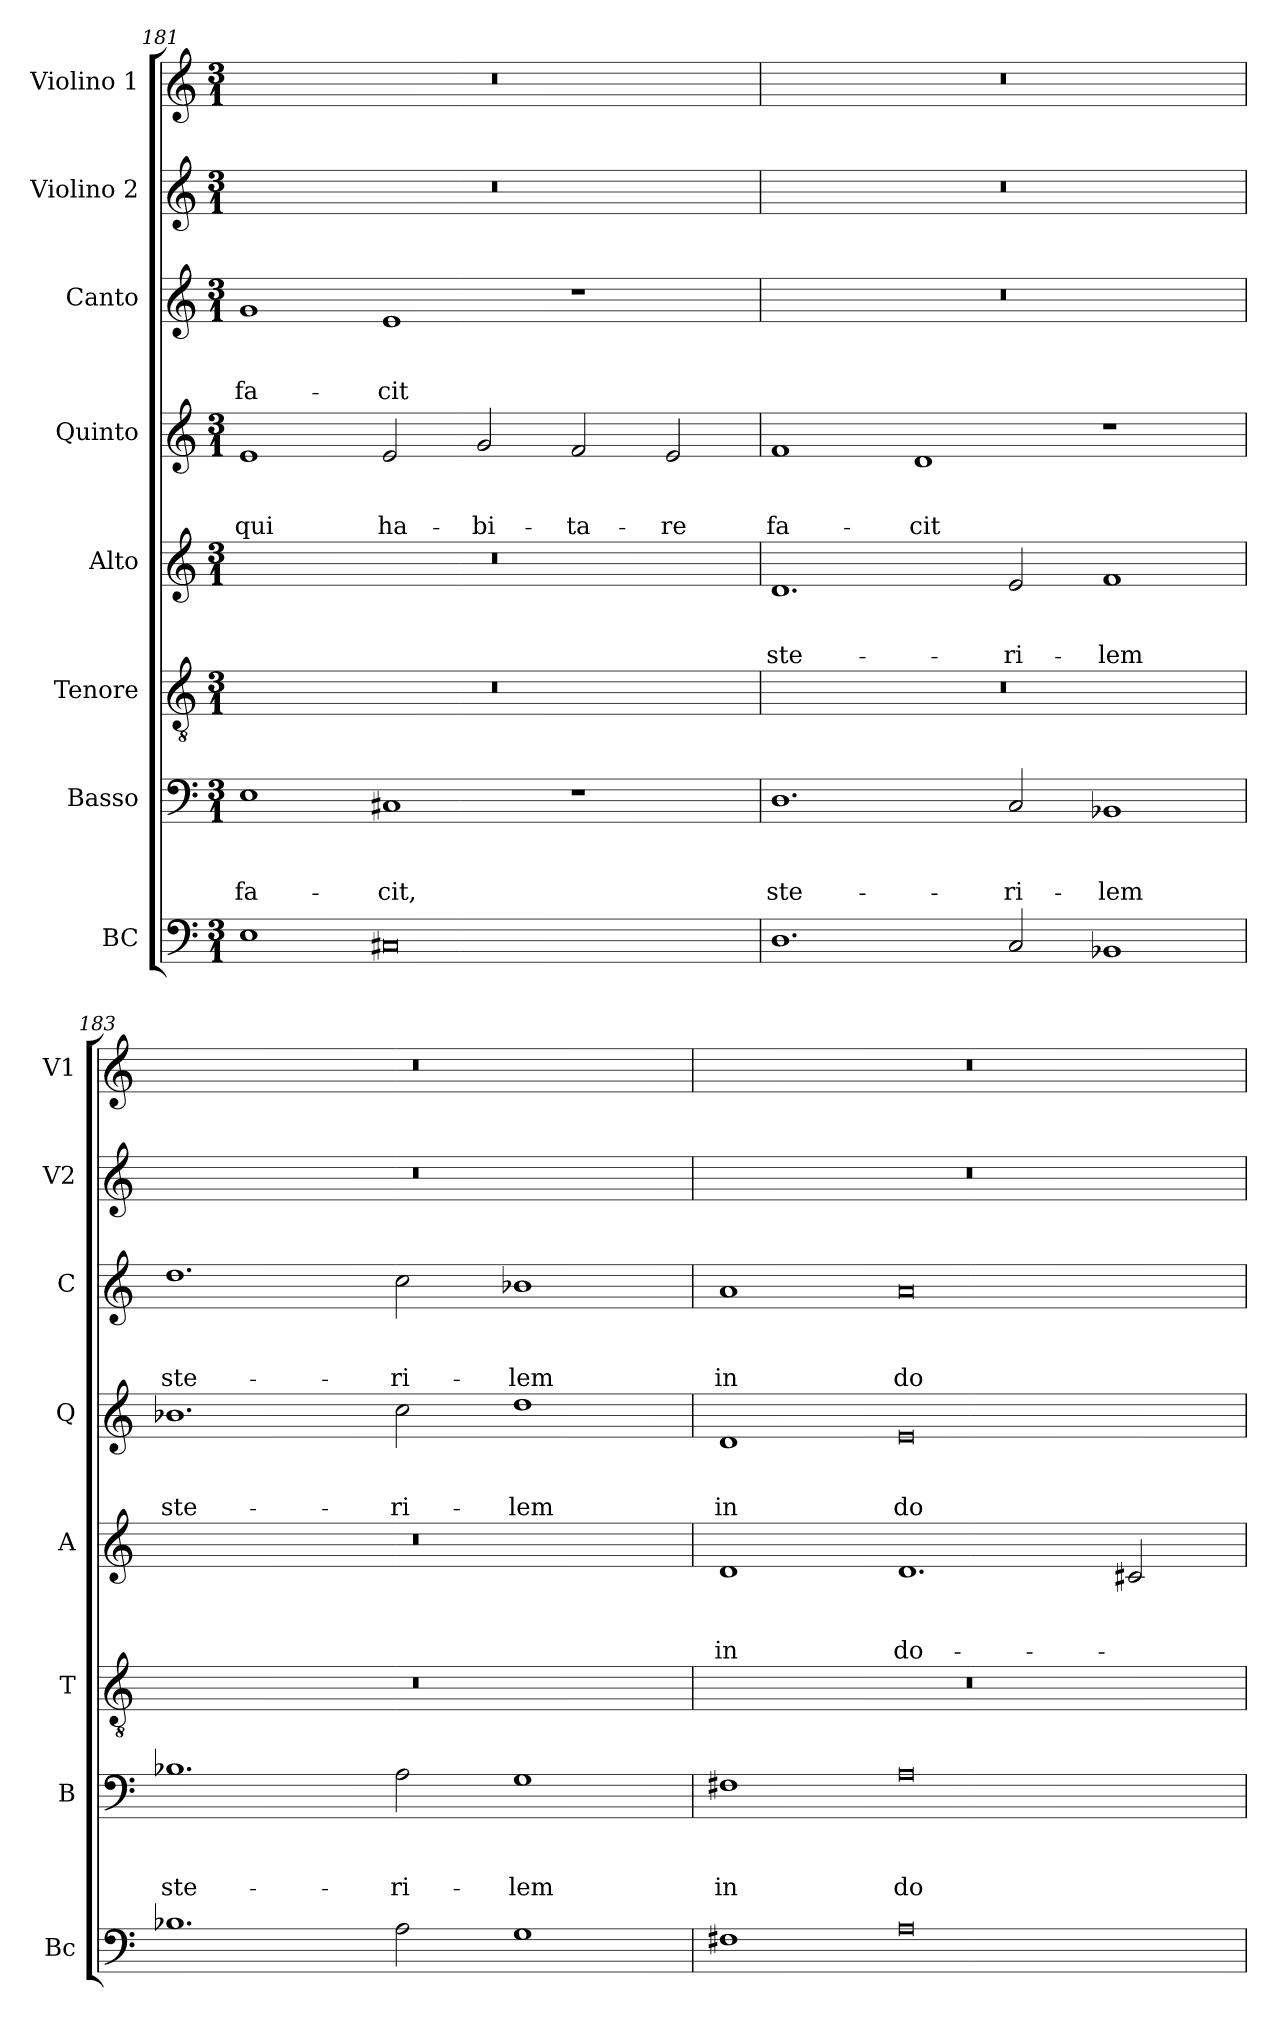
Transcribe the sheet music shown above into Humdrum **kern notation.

**kern	**kern	**text	**text	**text	**kern	**kern	**text	**text	**text	**kern	**text	**text	**text	**kern	**text	**text	**text	**kern	**kern
*part8	*part7	*part7	*part7	*part7	*part6	*part5	*part5	*part5	*part5	*part4	*part4	*part4	*part4	*part3	*part3	*part3	*part3	*part2	*part1
*staff8	*staff7	*staff7	*staff7	*staff7	*staff6	*staff5	*staff5	*staff5	*staff5	*staff4	*staff4	*staff4	*staff4	*staff3	*staff3	*staff3	*staff3	*staff2	*staff1
*I"BC	*I"Basso	*	*	*	*I"Tenore	*I"Alto	*	*	*	*I"Quinto	*	*	*	*I"Canto	*	*	*	*I"Violino 2	*I"Violino 1
*I'Bc	*I'B	*	*	*	*I'T	*I'A	*	*	*	*I'Q	*	*	*	*I'C	*	*	*	*I'V2	*I'V1
*clefF4	*clefF4	*	*	*	*clefGv2	*clefG2	*	*	*	*clefG2	*	*	*	*clefG2	*	*	*	*clefG2	*clefG2
*k[]	*k[]	*	*	*	*k[]	*k[]	*	*	*	*k[]	*	*	*	*k[]	*	*	*	*k[]	*k[]
*C:	*C:	*	*	*	*C:	*C:	*	*	*	*C:	*	*	*	*C:	*	*	*	*C:	*C:
*M3/1	*M3/1	*	*	*	*M3/1	*M3/1	*	*	*	*M3/1	*	*	*	*M3/1	*	*	*	*M3/1	*M3/1
=181	=181	=181	=181	=181	=181	=181	=181	=181	=181	=181	=181	=181	=181	=181	=181	=181	=181	=181	=181
!	!	!	!	!LO:LY:b	!	!	!	!	!	!	!	!	!LO:LY:b	!	!	!	!LO:LY:b	!	!
1E	1E	.	.	fa-	0.r	0.r	.	.	.	1e	.	.	qui	1g	.	.	fa-	0.r	0.r
!	!	!	!	!LO:LY:b	!	!	!	!	!	!	!	!	!LO:LY:b	!	!	!	!LO:LY:b	!	!
0C#X	1C#X	.	.	-cit,	.	.	.	.	.	2e/	.	.	ha-	1e	.	.	-cit	.	.
!	!	!	!	!	!	!	!	!	!	!	!	!	!LO:LY:b	!	!	!	!	!	!
.	.	.	.	.	.	.	.	.	.	2g/	.	.	-bi-	.	.	.	.	.	.
!	!	!	!	!	!	!	!	!	!	!	!	!	!LO:LY:b	!	!	!	!	!	!
.	1r	.	.	.	.	.	.	.	.	2f/	.	.	-ta-	1r	.	.	.	.	.
!	!	!	!	!	!	!	!	!	!	!	!	!	!LO:LY:b	!	!	!	!	!	!
.	.	.	.	.	.	.	.	.	.	2e/	.	.	-re	.	.	.	.	.	.
=182	=182	=182	=182	=182	=182	=182	=182	=182	=182	=182	=182	=182	=182	=182	=182	=182	=182	=182	=182
!	!	!	!	!LO:LY:b	!	!	!	!	!LO:LY:b	!	!	!	!LO:LY:b	!	!	!	!	!	!
1.D	1.D	.	.	ste-	0.r	1.d	.	.	ste-	1f	.	.	fa-	0.r	.	.	.	0.r	0.r
!	!	!	!	!	!	!	!	!	!	!	!	!	!LO:LY:b	!	!	!	!	!	!
.	.	.	.	.	.	.	.	.	.	1d	.	.	-cit	.	.	.	.	.	.
!	!	!	!	!LO:LY:b	!	!	!	!	!LO:LY:b	!	!	!	!	!	!	!	!	!	!
2C/	2C/	.	.	-ri-	.	2e/	.	.	-ri-	.	.	.	.	.	.	.	.	.	.
!	!	!	!	!LO:LY:b	!	!	!	!	!LO:LY:b	!	!	!	!	!	!	!	!	!	!
1BB-X	1BB-X	.	.	-lem	.	1f	.	.	-lem	1r	.	.	.	.	.	.	.	.	.
=183	=183	=183	=183	=183	=183	=183	=183	=183	=183	=183	=183	=183	=183	=183	=183	=183	=183	=183	=183
!	!	!	!	!LO:LY:b	!	!	!	!	!	!	!	!	!LO:LY:b	!	!	!	!LO:LY:b	!	!
1.B-X	1.B-X	.	.	ste-	0.r	0.r	.	.	.	1.b-X	.	.	ste-	1.dd	.	.	ste-	0.r	0.r
!	!	!	!	!LO:LY:b	!	!	!	!	!	!	!	!	!LO:LY:b	!	!	!	!LO:LY:b	!	!
2A\	2A\	.	.	-ri-	.	.	.	.	.	2cc\	.	.	-ri-	2cc\	.	.	-ri-	.	.
!	!	!	!	!LO:LY:b	!	!	!	!	!	!	!	!	!LO:LY:b	!	!	!	!LO:LY:b	!	!
1G	1G	.	.	-lem	.	.	.	.	.	1dd	.	.	-lem	1b-X	.	.	-lem	.	.
!!LO:LB:g=z
=184	=184	=184	=184	=184	=184	=184	=184	=184	=184	=184	=184	=184	=184	=184	=184	=184	=184	=184	=184
!	!	!	!	!LO:LY:b	!	!	!	!	!LO:LY:b	!	!	!	!LO:LY:b	!	!	!	!LO:LY:b	!	!
1F#X	1F#X	.	.	in	0.r	1d	.	.	in	1d	.	.	in	1a	.	.	in	0.r	0.r
!	!	!	!	!LO:LY:b	!	!	!	!	!LO:LY:b	!	!	!	!LO:LY:b	!	!	!	!LO:LY:b	!	!
0A	0A	.	.	do-	.	1.d	.	.	do-	0e	.	.	do-	0a	.	.	do-	.	.
.	.	.	.	.	.	2c#X/	.	.	.	.	.	.	.	.	.	.	.	.	.
=	=	=	=	=	=	=	=	=	=	=	=	=	=	=	=	=	=	=	=
*-	*-	*-	*-	*-	*-	*-	*-	*-	*-	*-	*-	*-	*-	*-	*-	*-	*-	*-	*-
